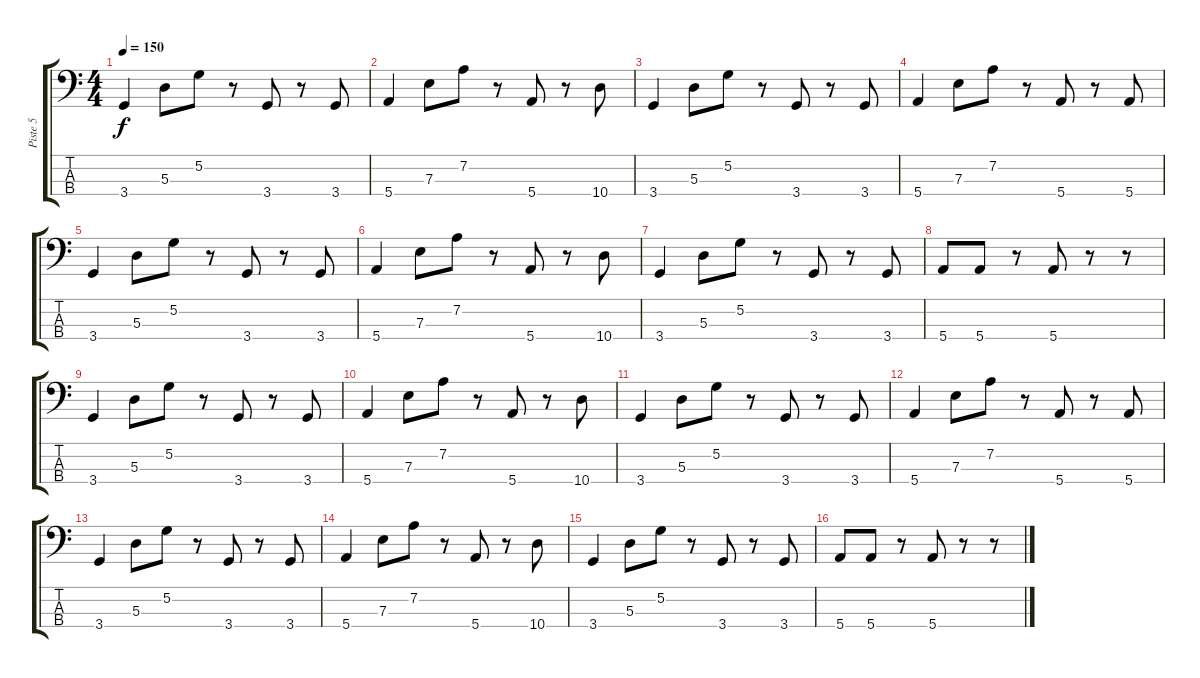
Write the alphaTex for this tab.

\track ("Piste 5" "Piste 5") {instrument fretlessbass}
\staff {score tabs}
\tuning (G2 D2 A1 E1) {hide}
\ts (4 4)
\tempo 150
\clef f4
\ks c
3.4.4{dy f} 5.3.8 5.2.8 r.8 3.4.8 r.8 3.4.8 |
5.4.4 7.3.8 7.2.8 r.8 5.4.8 r.8 10.4.8 |
3.4.4 5.3.8 5.2.8 r.8 3.4.8 r.8 3.4.8 |
5.4.4 7.3.8 7.2.8 r.8 5.4.8 r.8 5.4.8 |
3.4.4 5.3.8 5.2.8 r.8 3.4.8 r.8 3.4.8 |
5.4.4 7.3.8 7.2.8 r.8 5.4.8 r.8 10.4.8 |
3.4.4 5.3.8 5.2.8 r.8 3.4.8 r.8 3.4.8 |
5.4.8 5.4.8 r.8 5.4.8 r.8 r.8 |
3.4.4 5.3.8 5.2.8 r.8 3.4.8 r.8 3.4.8 |
5.4.4 7.3.8 7.2.8 r.8 5.4.8 r.8 10.4.8 |
3.4.4 5.3.8 5.2.8 r.8 3.4.8 r.8 3.4.8 |
5.4.4 7.3.8 7.2.8 r.8 5.4.8 r.8 5.4.8 |
3.4.4 5.3.8 5.2.8 r.8 3.4.8 r.8 3.4.8 |
5.4.4 7.3.8 7.2.8 r.8 5.4.8 r.8 10.4.8 |
3.4.4 5.3.8 5.2.8 r.8 3.4.8 r.8 3.4.8 |
5.4.8 5.4.8 r.8 5.4.8 r.8 r.8
